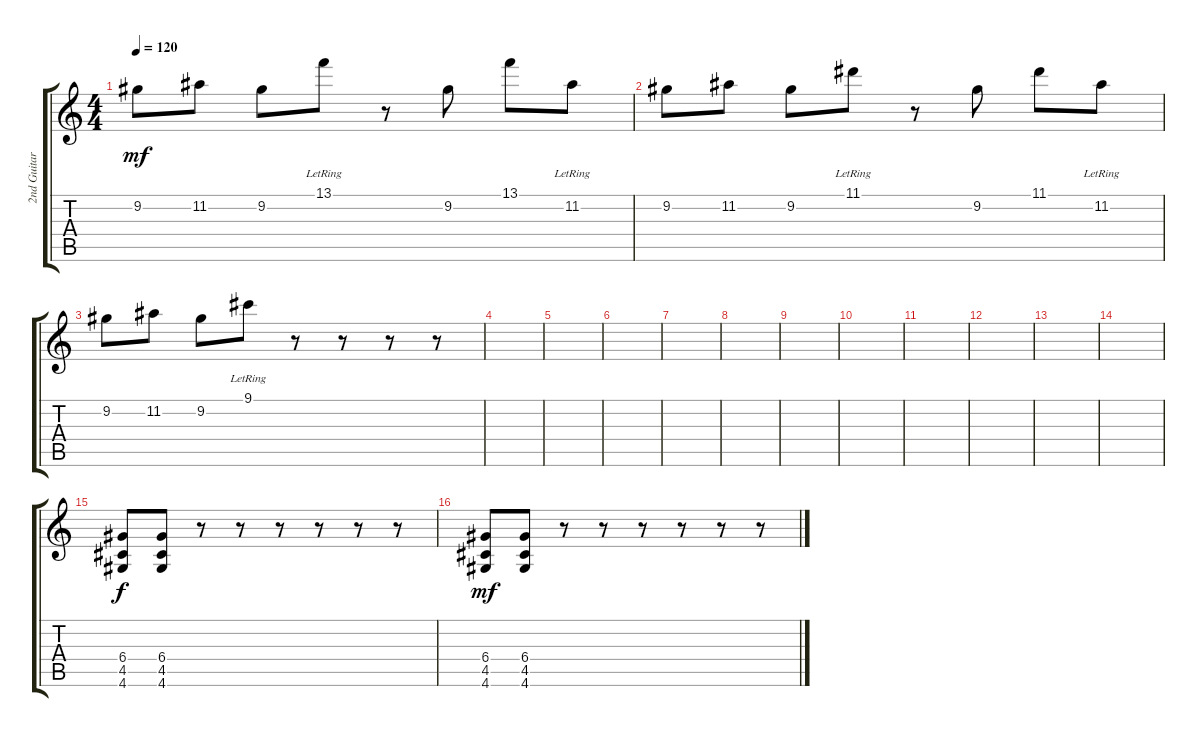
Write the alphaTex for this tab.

\track ("2nd Guitar" "2nd Guitar") {instrument electricguitarclean}
\staff {score tabs}
\tuning (E4 B3 G3 D3 A2 E2) {hide}
\ts (4 4)
\tempo 120
\clef g2
\ks c
9.2.8{dy mf} 11.2.8 9.2.8 13.1{lr}.8 r.8 9.2.8 13.1.8 11.2{lr}.8 |
9.2.8 11.2.8 9.2.8 11.1{lr}.8 r.8 9.2.8 11.1.8 11.2{lr}.8 |
9.2.8 11.2.8 9.2.8 9.1{lr}.8 r.8 r.8 r.8 r.8 |
|
|
|
|
|
|
|
|
|
|
|
(6.4 4.5 4.6).8{dy f} (6.4 4.5 4.6).8 r.8 r.8 r.8 r.8 r.8 r.8 |
(6.4 4.5 4.6).8{dy mf} (6.4 4.5 4.6).8 r.8 r.8 r.8 r.8 r.8 r.8
